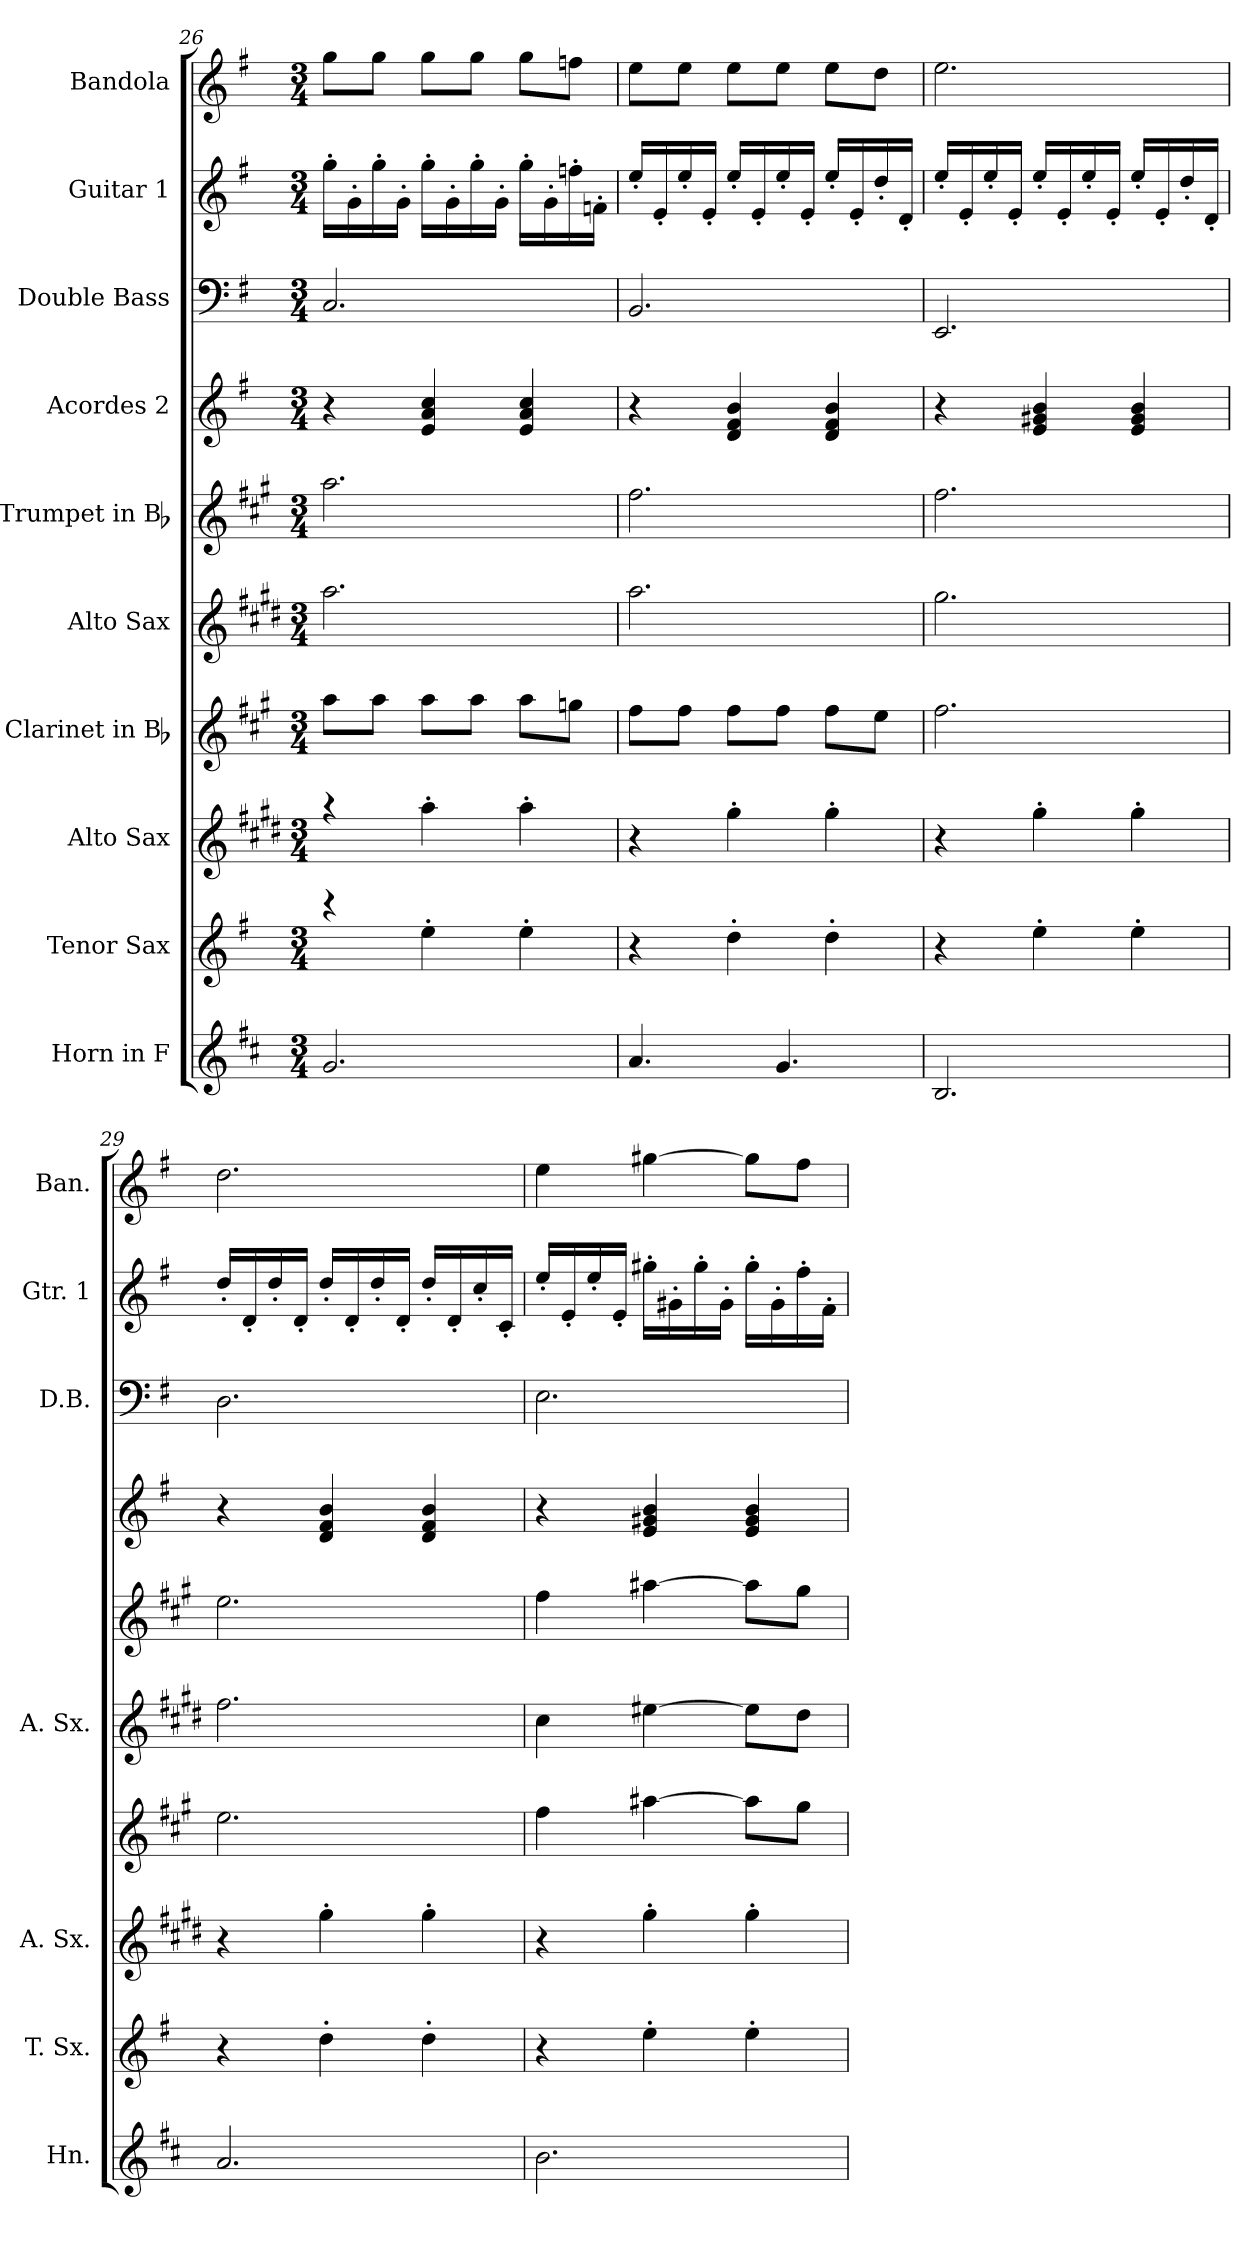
**kern	**kern	**kern	**kern	**kern	**kern	**kern	**kern	**kern	**kern
*part10	*part9	*part8	*part7	*part6	*part5	*part4	*part3	*part2	*part1
*staff10	*staff9	*staff8	*staff7	*staff6	*staff5	*staff4	*staff3	*staff2	*staff1
*I"Horn in F	*I"Tenor Sax	*I"Alto Sax	*I"Clarinet in Bb	*I"Alto Sax	*I"Trumpet in Bb	*I"Acordes 2	*I"Double Bass	*I"Guitar 1	*I"Bandola
*I'Hn.	*I'T. Sx.	*I'A. Sx.	*	*I'A. Sx.	*	*	*I'D.B.	*I'Gtr. 1	*I'Ban.
*clefG2	*clefG2	*clefG2	*clefG2	*clefG2	*clefG2	*clefG2	*clefF4	*clefG2	*clefG2
*ITrd4c7	*ITrd8c14	*ITrd5c9	*ITrd1c2	*ITrd5c9	*ITrd1c2	*ITrd7c12	*ITrd7c12	*ITrd7c12	*
*k[f#]	*k[f#]	*k[f#]	*k[f#]	*k[f#]	*k[f#]	*k[f#]	*k[f#]	*k[f#]	*k[f#]
*G:	*G:	*G:	*G:	*G:	*G:	*G:	*G:	*G:	*G:
*M3/4	*M3/4	*M3/4	*M3/4	*M3/4	*M3/4	*M3/4	*M3/4	*M3/4	*M3/4
=26	=26	=26	=26	=26	=26	=26	=26	=26	=26
2.c/	4rccc	4raa	8gg\L	2.cc\	2.gg\	4r	2.CC/	16g'\LL	8gg\L
.	.	.	.	.	.	.	.	16G'\	.
.	.	.	8gg\J	.	.	.	.	16g'\	8gg\J
.	.	.	.	.	.	.	.	16G'\JJ	.
.	4e'\	4cc'\	8gg\L	.	.	4E/ 4A/ 4c/	.	16g'\LL	8gg\L
.	.	.	.	.	.	.	.	16G'\	.
.	.	.	8gg\J	.	.	.	.	16g'\	8gg\J
.	.	.	.	.	.	.	.	16G'\JJ	.
.	4e'\	4cc'\	8gg\L	.	.	4E/ 4A/ 4c/	.	16g'\LL	8gg\L
.	.	.	.	.	.	.	.	16G'\	.
.	.	.	8ffn\J	.	.	.	.	16fn'\	8ffn\J
.	.	.	.	.	.	.	.	16Fn'\JJ	.
!!LO:PB:g=z
=27	=27	=27	=27	=27	=27	=27	=27	=27	=27
4.d/	4r	4r	8ee\L	2.cc\	2.ee\	4r	2.BBB/	16e'/LL	8ee\L
.	.	.	.	.	.	.	.	16E'/	.
.	.	.	8ee\J	.	.	.	.	16e'/	8ee\J
.	.	.	.	.	.	.	.	16E'/JJ	.
.	4d'\	4b'\	8ee\L	.	.	4D/ 4F#/ 4B/	.	16e'/LL	8ee\L
.	.	.	.	.	.	.	.	16E'/	.
4.c/	.	.	8ee\J	.	.	.	.	16e'/	8ee\J
.	.	.	.	.	.	.	.	16E'/JJ	.
.	4d'\	4b'\	8ee\L	.	.	4D/ 4F#/ 4B/	.	16e'/LL	8ee\L
.	.	.	.	.	.	.	.	16E'/	.
.	.	.	8dd\J	.	.	.	.	16d'/	8dd\J
.	.	.	.	.	.	.	.	16D'/JJ	.
=28	=28	=28	=28	=28	=28	=28	=28	=28	=28
2.E/	4r	4r	2.ee\	2.b\	2.ee\	4r	2.EEE/	16e'/LL	2.ee\
.	.	.	.	.	.	.	.	16E'/	.
.	.	.	.	.	.	.	.	16e'/	.
.	.	.	.	.	.	.	.	16E'/JJ	.
.	4e'\	4b'\	.	.	.	4E/ 4G#X/ 4B/	.	16e'/LL	.
.	.	.	.	.	.	.	.	16E'/	.
.	.	.	.	.	.	.	.	16e'/	.
.	.	.	.	.	.	.	.	16E'/JJ	.
.	4e'\	4b'\	.	.	.	4E/ 4G#/ 4B/	.	16e'/LL	.
.	.	.	.	.	.	.	.	16E'/	.
.	.	.	.	.	.	.	.	16d'/	.
.	.	.	.	.	.	.	.	16D'/JJ	.
=29	=29	=29	=29	=29	=29	=29	=29	=29	=29
2.d/	4r	4r	2.dd\	2.a\	2.dd\	4r	2.DD\	16d'/LL	2.dd\
.	.	.	.	.	.	.	.	16D'/	.
.	.	.	.	.	.	.	.	16d'/	.
.	.	.	.	.	.	.	.	16D'/JJ	.
.	4d'\	4b'\	.	.	.	4D/ 4F#/ 4B/	.	16d'/LL	.
.	.	.	.	.	.	.	.	16D'/	.
.	.	.	.	.	.	.	.	16d'/	.
.	.	.	.	.	.	.	.	16D'/JJ	.
.	4d'\	4b'\	.	.	.	4D/ 4F#/ 4B/	.	16d'/LL	.
.	.	.	.	.	.	.	.	16D'/	.
.	.	.	.	.	.	.	.	16c'/	.
.	.	.	.	.	.	.	.	16C'/JJ	.
!!LO:PB:g=z
=30	=30	=30	=30	=30	=30	=30	=30	=30	=30
2.e\	4r	4r	4ee\	4e\	4ee\	4r	2.EE\	16e'/LL	4ee\
.	.	.	.	.	.	.	.	16E'/	.
.	.	.	.	.	.	.	.	16e'/	.
.	.	.	.	.	.	.	.	16E'/JJ	.
.	4e'\	4b'\	[4gg#X\	[4g#X\	[4gg#X\	4E/ 4G#X/ 4B/	.	16g#X'\LL	[4gg#X\
.	.	.	.	.	.	.	.	16G#X'\	.
.	.	.	.	.	.	.	.	16g#'\	.
.	.	.	.	.	.	.	.	16G#'\JJ	.
.	4e'\	4b'\	8gg#\L]	8g#\L]	8gg#\L]	4E/ 4G#/ 4B/	.	16g#'\LL	8gg#\L]
.	.	.	.	.	.	.	.	16G#'\	.
.	.	.	8ff#\J	8f#\J	8ff#\J	.	.	16f#'\	8ff#\J
.	.	.	.	.	.	.	.	16F#'\JJ	.
=	=	=	=	=	=	=	=	=	=
*-	*-	*-	*-	*-	*-	*-	*-	*-	*-
